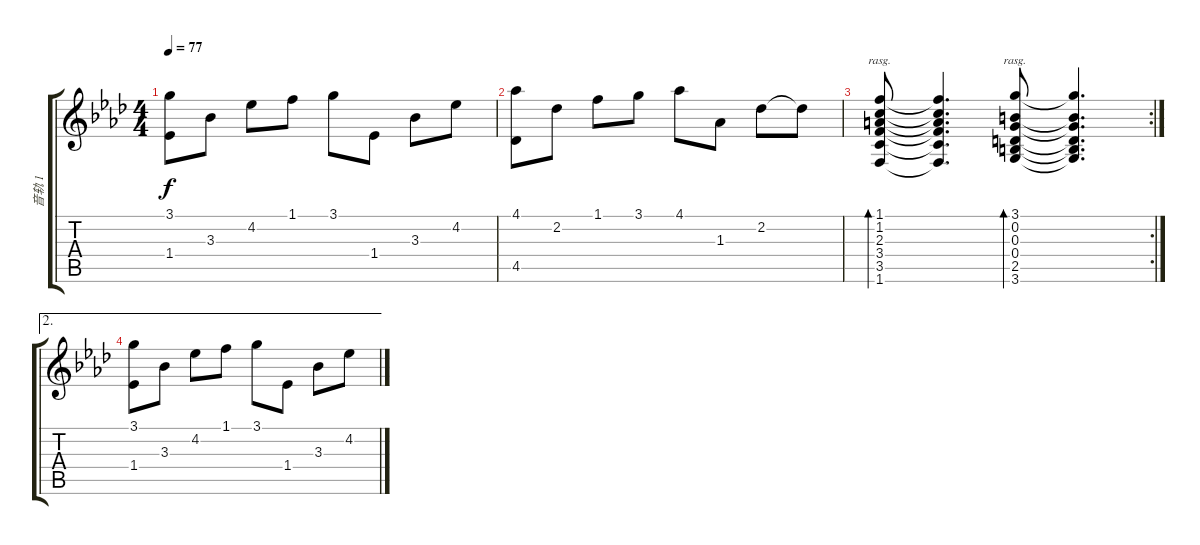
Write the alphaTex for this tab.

\track ("音轨 1" "音轨 1") {instrument acousticguitarnylon}
\staff {score tabs}
\tuning (E4 B3 G3 D3 A2 E2) {hide}
\ts (4 4)
\tempo 77
\clef g2
\ks fminor
(3.1 1.4).8{dy f} 3.3.8 4.2.8 1.1.8 3.1.8 1.4.8 3.3.8 4.2.8 |
(4.1 4.5).8 2.2.8 1.1.8 3.1.8 4.1.8 1.3.8 2.2.8 2.2{t}.8 |
\rc 2
(1.1 1.2 2.3 3.4 3.5 1.6).8{bd 480 rasg ii} (1.1{t} 1.2{t} 2.3{t} 3.4{t} 3.5{t} 1.6{t}).4{d} (3.1 0.2 0.3 0.4 2.5 3.6).8{bd 480 rasg ii} (3.1{t} 0.2{t} 0.3{t} 0.4{t} 2.5{t} 3.6{t}).4{d} |
\ae 2
(3.1 1.4).8 3.3.8 4.2.8 1.1.8 3.1.8 1.4.8 3.3.8 4.2.8
